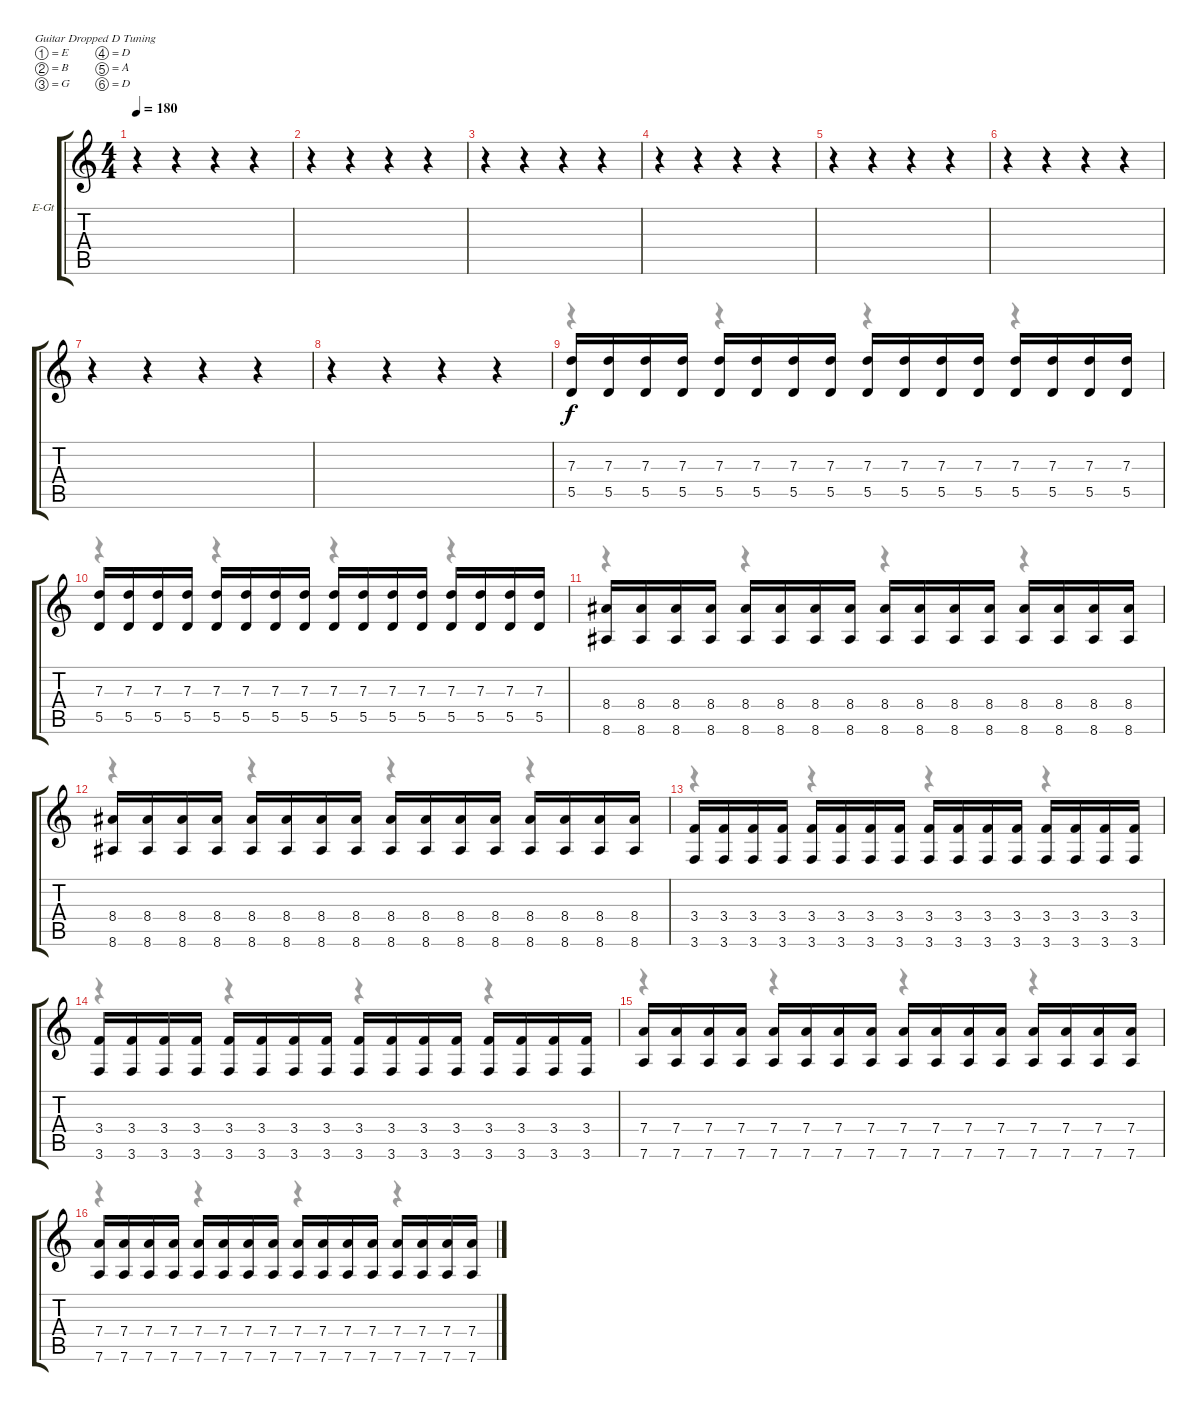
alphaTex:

\bracketExtendMode groupsimilarinstruments
\firstSystemTrackNameOrientation horizontal
\otherSystemsTrackNameOrientation horizontal
\track ("Æ®ï¿½ï¿½ 2" "E-Gt") {instrument overdrivenguitar}
\staff {score tabs}
\tuning (E4 B3 G3 D3 A2 D2)
\voice
\ts (4 4)
\tempo 180
\clef g2
\ks c
r.4{dy f} r.4 r.4 r.4 |
r.4 r.4 r.4 r.4 |
r.4 r.4 r.4 r.4 |
r.4 r.4 r.4 r.4 |
r.4 r.4 r.4 r.4 |
r.4 r.4 r.4 r.4 |
r.4 r.4 r.4 r.4 |
r.4 r.4 r.4 r.4 |
(7.3 5.5).16 (7.3 5.5).16 (7.3 5.5).16 (7.3 5.5).16 (7.3 5.5).16 (7.3 5.5).16 (7.3 5.5).16 (7.3 5.5).16 (7.3 5.5).16 (7.3 5.5).16 (7.3 5.5).16 (7.3 5.5).16 (7.3 5.5).16 (7.3 5.5).16 (7.3 5.5).16 (7.3 5.5).16 |
(7.3 5.5).16 (7.3 5.5).16 (7.3 5.5).16 (7.3 5.5).16 (7.3 5.5).16 (7.3 5.5).16 (7.3 5.5).16 (7.3 5.5).16 (7.3 5.5).16 (7.3 5.5).16 (7.3 5.5).16 (7.3 5.5).16 (7.3 5.5).16 (7.3 5.5).16 (7.3 5.5).16 (7.3 5.5).16 |
(8.4 8.6).16 (8.4 8.6).16 (8.4 8.6).16 (8.4 8.6).16 (8.4 8.6).16 (8.4 8.6).16 (8.4 8.6).16 (8.4 8.6).16 (8.4 8.6).16 (8.4 8.6).16 (8.4 8.6).16 (8.4 8.6).16 (8.4 8.6).16 (8.4 8.6).16 (8.4 8.6).16 (8.4 8.6).16 |
(8.4 8.6).16 (8.4 8.6).16 (8.4 8.6).16 (8.4 8.6).16 (8.4 8.6).16 (8.4 8.6).16 (8.4 8.6).16 (8.4 8.6).16 (8.4 8.6).16 (8.4 8.6).16 (8.4 8.6).16 (8.4 8.6).16 (8.4 8.6).16 (8.4 8.6).16 (8.4 8.6).16 (8.4 8.6).16 |
(3.4 3.6).16 (3.4 3.6).16 (3.4 3.6).16 (3.4 3.6).16 (3.4 3.6).16 (3.4 3.6).16 (3.4 3.6).16 (3.4 3.6).16 (3.4 3.6).16 (3.4 3.6).16 (3.4 3.6).16 (3.4 3.6).16 (3.4 3.6).16 (3.4 3.6).16 (3.4 3.6).16 (3.4 3.6).16 |
(3.4 3.6).16 (3.4 3.6).16 (3.4 3.6).16 (3.4 3.6).16 (3.4 3.6).16 (3.4 3.6).16 (3.4 3.6).16 (3.4 3.6).16 (3.4 3.6).16 (3.4 3.6).16 (3.4 3.6).16 (3.4 3.6).16 (3.4 3.6).16 (3.4 3.6).16 (3.4 3.6).16 (3.4 3.6).16 |
(7.4 7.6).16 (7.4 7.6).16 (7.4 7.6).16 (7.4 7.6).16 (7.4 7.6).16 (7.4 7.6).16 (7.4 7.6).16 (7.4 7.6).16 (7.4 7.6).16 (7.4 7.6).16 (7.4 7.6).16 (7.4 7.6).16 (7.4 7.6).16 (7.4 7.6).16 (7.4 7.6).16 (7.4 7.6).16 |
(7.4 7.6).16 (7.4 7.6).16 (7.4 7.6).16 (7.4 7.6).16 (7.4 7.6).16 (7.4 7.6).16 (7.4 7.6).16 (7.4 7.6).16 (7.4 7.6).16 (7.4 7.6).16 (7.4 7.6).16 (7.4 7.6).16 (7.4 7.6).16 (7.4 7.6).16 (7.4 7.6).16 (7.4 7.6).16
\voice
\clef g2
\ottava regular
\simile none
\ks c
r.4{dy mf} r.4 r.4 r.4 |
r.4 r.4 r.4 r.4 |
r.4 r.4 r.4 r.4 |
r.4 r.4 r.4 r.4 |
r.4 r.4 r.4 r.4 |
r.4 r.4 r.4 r.4 |
r.4 r.4 r.4 r.4 |
r.4 r.4 r.4 r.4 |
r.4 r.4 r.4 r.4 |
r.4 r.4 r.4 r.4 |
r.4 r.4 r.4 r.4 |
r.4 r.4 r.4 r.4 |
r.4 r.4 r.4 r.4 |
r.4 r.4 r.4 r.4 |
r.4 r.4 r.4 r.4 |
r.4 r.4 r.4 r.4
